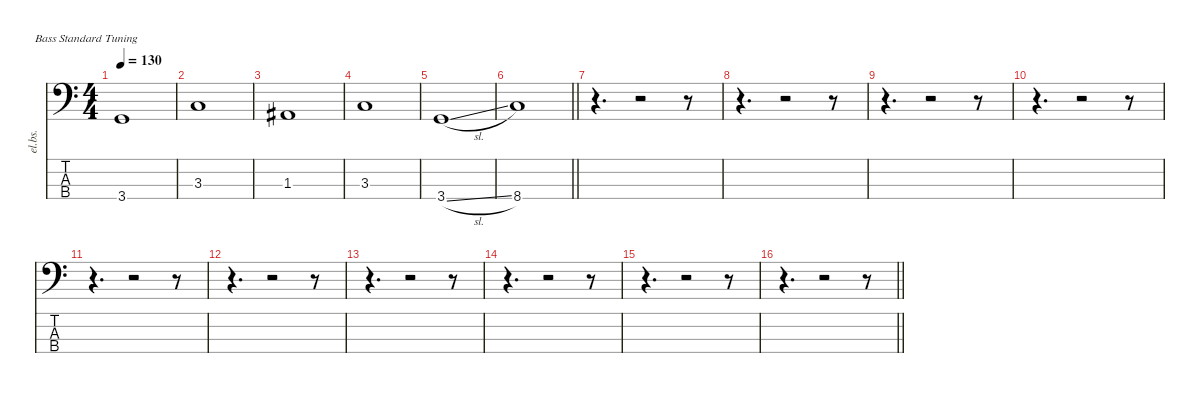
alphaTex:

\defaultSystemsLayout 4
\hideDynamics
\bracketExtendMode nobrackets
\track ("Chipon" "el.bs.") {instrument electricbassfinger}
\staff {score tabs}
\tuning (G2 D2 A1 E1)
\ts (4 4)
\tempo 130
\clef f4
\ks c
3.4.1{dy f} |
3.3.1 |
1.3{acc #}.1 |
3.3.1 |
3.4{sl}.1 |
\barLineRight lightlight
8.4.1 |
r.4{d} r.2 r.8 |
r.4{d} r.2 r.8 |
r.4{d} r.2 r.8 |
r.4{d} r.2 r.8 |
r.4{d} r.2 r.8 |
r.4{d} r.2 r.8 |
r.4{d} r.2 r.8 |
r.4{d} r.2 r.8 |
r.4{d} r.2 r.8 |
\barLineRight lightlight
r.4{d} r.2 r.8
